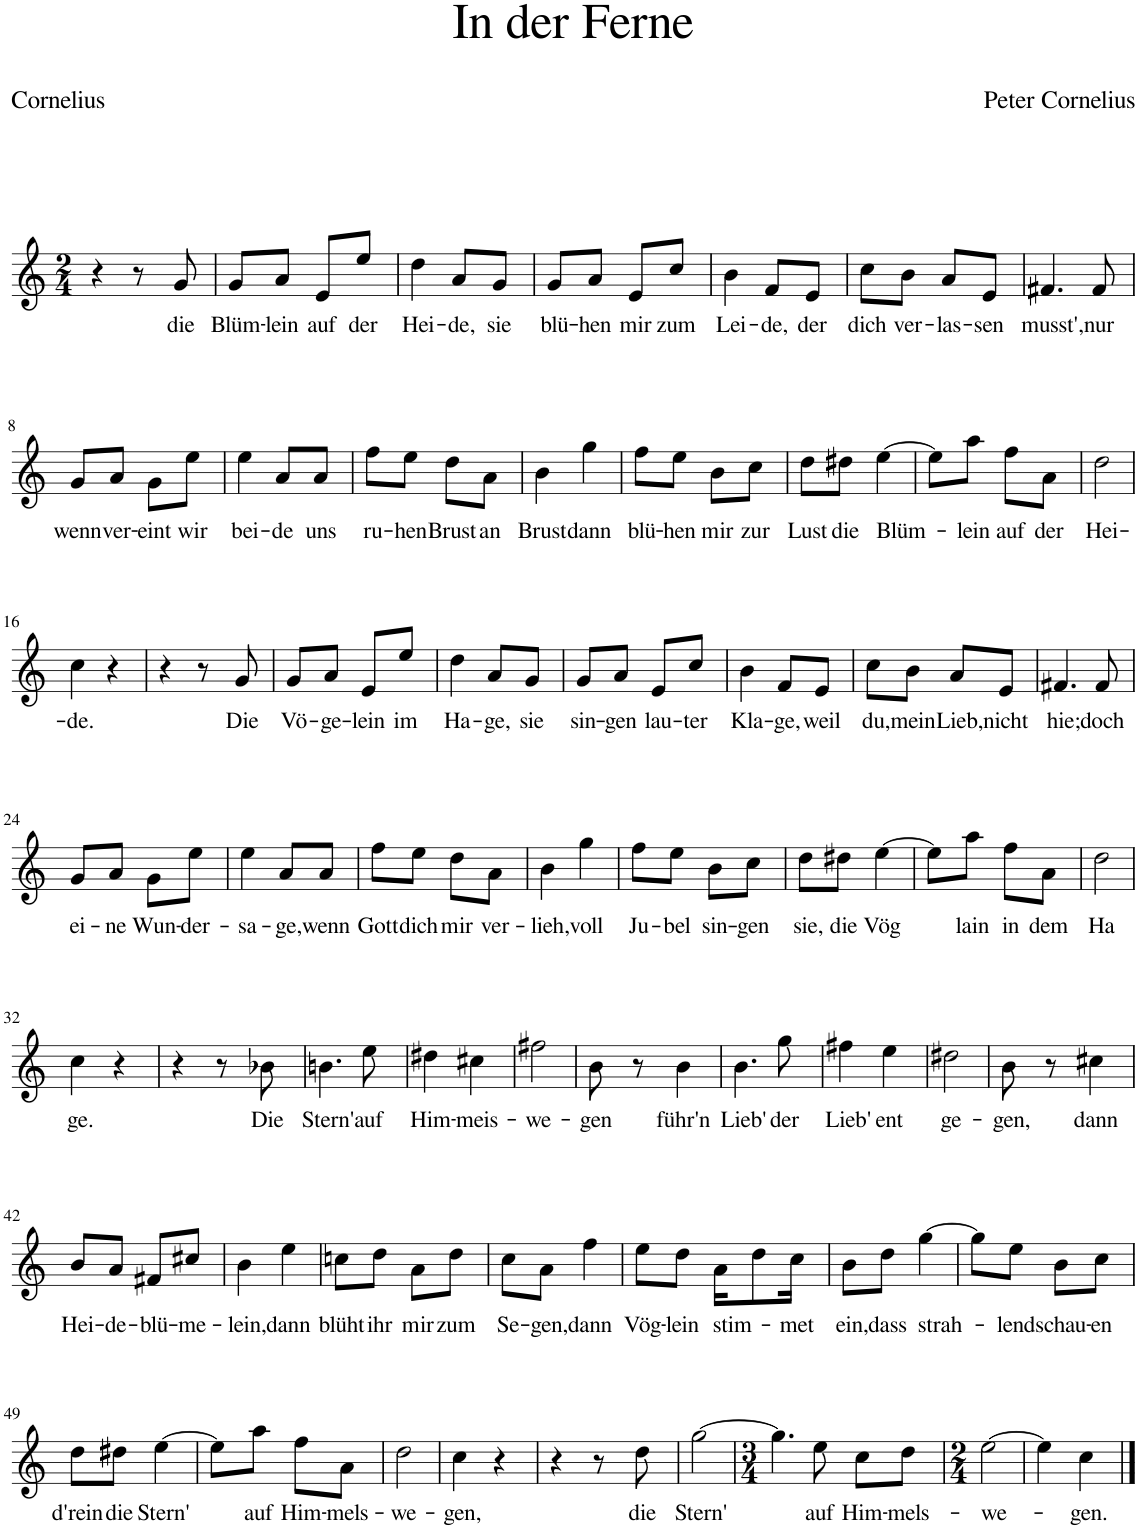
**kern	**text
*part1	*part1
*staff1	*staff1
*I"Piano	*
*I'Pno	*
*clefG2	*
*k[]	*
*M2/4	*
=1	=1
4r	.
8r	.
!	!LO:LY:b
8g/	die
=2	=2
!	!LO:LY:b
8g/L	Blüm-
!	!LO:LY:b
8a/J	-lein
!	!LO:LY:b
8e/L	auf
!	!LO:LY:b
8ee/J	der
=3	=3
!	!LO:LY:b
4dd\	Hei-
!	!LO:LY:b
8a/L	-de,
!	!LO:LY:b
8g/J	sie
=4	=4
!	!LO:LY:b
8g/L	blü-
!	!LO:LY:b
8a/J	-hen
!	!LO:LY:b
8e/L	mir
!	!LO:LY:b
8cc/J	zum
=5	=5
!	!LO:LY:b
4b\	Lei-
!	!LO:LY:b
8f/L	-de,
!	!LO:LY:b
8e/J	der
=6	=6
!	!LO:LY:b
8cc\L	dich
!	!LO:LY:b
8b\J	ver-
!	!LO:LY:b
8a/L	-las-
!	!LO:LY:b
8e/J	-sen
=7	=7
!	!LO:LY:b
4.f#X/	musst',
!	!LO:LY:b
8f#/	nur
!!LO:LB:g=z
=8	=8
!	!LO:LY:b
8g/L	wenn
!	!LO:LY:b
8a/J	ver-
!	!LO:LY:b
8g\L	-eint
!	!LO:LY:b
8ee\J	wir
=9	=9
!	!LO:LY:b
4ee\	bei-
!	!LO:LY:b
8a/L	-de
!	!LO:LY:b
8a/J	uns
=10	=10
!	!LO:LY:b
8ff\L	ru-
!	!LO:LY:b
8ee\J	-hen
!	!LO:LY:b
8dd\L	Brust
!	!LO:LY:b
8a\J	an
=11	=11
!	!LO:LY:b
4b\	Brust
!	!LO:LY:b
4gg\	dann
=12	=12
!	!LO:LY:b
8ff\L	blü-
!	!LO:LY:b
8ee\J	-hen
!	!LO:LY:b
8b\L	mir
!	!LO:LY:b
8cc\J	zur
=13	=13
!	!LO:LY:b
8dd\L	Lust
!	!LO:LY:b
8dd#X\J	die
!	!LO:LY:b
[4ee\	Blüm-
=14	=14
8ee\L]	.
!	!LO:LY:b
8aa\J	-lein
!	!LO:LY:b
8ff\L	auf
!	!LO:LY:b
8a\J	der
=15	=15
!	!LO:LY:b
2dd\	Hei-
!!LO:LB:g=z
=16	=16
!	!LO:LY:b
4cc\	-de.
4r	.
=17	=17
4r	.
8r	.
!	!LO:LY:b
8g/	Die
=18	=18
!	!LO:LY:b
8g/L	Vö-
!	!LO:LY:b
8a/J	-ge-
!	!LO:LY:b
8e/L	-lein
!	!LO:LY:b
8ee/J	im
=19	=19
!	!LO:LY:b
4dd\	Ha-
!	!LO:LY:b
8a/L	-ge,
!	!LO:LY:b
8g/J	sie
=20	=20
!	!LO:LY:b
8g/L	sin-
!	!LO:LY:b
8a/J	-gen
!	!LO:LY:b
8e/L	lau-
!	!LO:LY:b
8cc/J	-ter
=21	=21
!	!LO:LY:b
4b\	Kla-
!	!LO:LY:b
8f/L	-ge,
!	!LO:LY:b
8e/J	weil
=22	=22
!	!LO:LY:b
8cc\L	du,
!	!LO:LY:b
8b\J	mein
!	!LO:LY:b
8a/L	Lieb,
!	!LO:LY:b
8e/J	nicht
=23	=23
!	!LO:LY:b
4.f#X/	hie;
!	!LO:LY:b
8f#/	doch
!!LO:LB:g=z
=24	=24
!	!LO:LY:b
8g/L	ei-
!	!LO:LY:b
8a/J	-ne
!	!LO:LY:b
8g\L	Wun-
!	!LO:LY:b
8ee\J	-der-
=25	=25
!	!LO:LY:b
4ee\	-sa-
!	!LO:LY:b
8a/L	-ge,
!	!LO:LY:b
8a/J	wenn
=26	=26
!	!LO:LY:b
8ff\L	Gott
!	!LO:LY:b
8ee\J	dich
!	!LO:LY:b
8dd\L	mir
!	!LO:LY:b
8a\J	ver-
=27	=27
!	!LO:LY:b
4b\	-lieh,
!	!LO:LY:b
4gg\	voll
=28	=28
!	!LO:LY:b
8ff\L	Ju-
!	!LO:LY:b
8ee\J	-bel
!	!LO:LY:b
8b\L	sin-
!	!LO:LY:b
8cc\J	-gen
=29	=29
!	!LO:LY:b
8dd\L	sie,
!	!LO:LY:b
8dd#X\J	die
!	!LO:LY:b
[4ee\	Vög
=30	=30
8ee\L]	.
!	!LO:LY:b
8aa\J	-lain
!	!LO:LY:b
8ff\L	in
!	!LO:LY:b
8a\J	dem
=31	=31
!	!LO:LY:b
2dd\	Ha
!!LO:LB:g=z
=32	=32
!	!LO:LY:b
4cc\	-ge.
4r	.
=33	=33
4r	.
8r	.
!	!LO:LY:b
8b-X\	Die
=34	=34
!	!LO:LY:b
4.bn\	Stern'
!	!LO:LY:b
8ee\	auf
=35	=35
!	!LO:LY:b
4dd#X\	Him-
!	!LO:LY:b
4cc#X\	-meis-
=36	=36
!	!LO:LY:b
2ff#X\	-we-
=37	=37
!	!LO:LY:b
8b\	-gen
8r	.
!	!LO:LY:b
4b\	führ'n
=38	=38
!	!LO:LY:b
4.b\	Lieb'
!	!LO:LY:b
8gg\	der
=39	=39
!	!LO:LY:b
4ff#X\	Lieb'
!	!LO:LY:b
4ee\	ent
=40	=40
!	!LO:LY:b
2dd#X\	-ge-
=41	=41
!	!LO:LY:b
8b\	-gen,
8r	.
!	!LO:LY:b
4cc#X\	dann
!!LO:LB:g=z
=42	=42
!	!LO:LY:b
8b/L	Hei-
!	!LO:LY:b
8a/J	-de-
!	!LO:LY:b
8f#X/L	-blü-
!	!LO:LY:b
8cc#X/J	-me-
=43	=43
!	!LO:LY:b
4b\	lein,
!	!LO:LY:b
4ee\	dann
=44	=44
!	!LO:LY:b
8ccn\L	blüht
!	!LO:LY:b
8dd\J	ihr
!	!LO:LY:b
8a\L	mir
!	!LO:LY:b
8dd\J	zum
=45	=45
!	!LO:LY:b
8cc\L	Se-
!	!LO:LY:b
8a\J	-gen,
!	!LO:LY:b
4ff\	dann
=46	=46
!	!LO:LY:b
8ee\L	Vög-
!	!LO:LY:b
8dd\J	-lein
!	!LO:LY:b
16a\KL	stim-
8dd\	.
!	!LO:LY:b
16cc\Jk	-met
=47	=47
!	!LO:LY:b
8b\L	ein,
!	!LO:LY:b
8dd\J	dass
!	!LO:LY:b
[4gg\	strah-
=48	=48
8gg\L]	.
!	!LO:LY:b
8ee\J	-lend
!	!LO:LY:b
8b\L	schau-
!	!LO:LY:b
8cc\J	-en
!!LO:LB:g=z
=49	=49
!	!LO:LY:b
8dd\L	d'rein
!	!LO:LY:b
8dd#X\J	die
!	!LO:LY:b
[4ee\	Stern'
=50	=50
8ee\L]	.
!	!LO:LY:b
8aa\J	auf
!	!LO:LY:b
8ff\L	Him-
!	!LO:LY:b
8a\J	-mels-
=51	=51
!	!LO:LY:b
2dd\	-we-
=52	=52
!	!LO:LY:b
4cc\	-gen,
4r	.
=53	=53
4r	.
8r	.
!	!LO:LY:b
8dd\	die
=54	=54
!	!LO:LY:b
[2gg\	Stern'
=55	=55
*M3/4	*
4.gg\]	.
!	!LO:LY:b
8ee\	auf
!	!LO:LY:b
8cc\L	Him-
!	!LO:LY:b
8dd\J	-mels-
=56	=56
*M2/4	*
!	!LO:LY:b
[2ee\	-we-
=57	=57
4ee\]	.
!	!LO:LY:b
4cc\	-gen.
==	==
*-	*-
